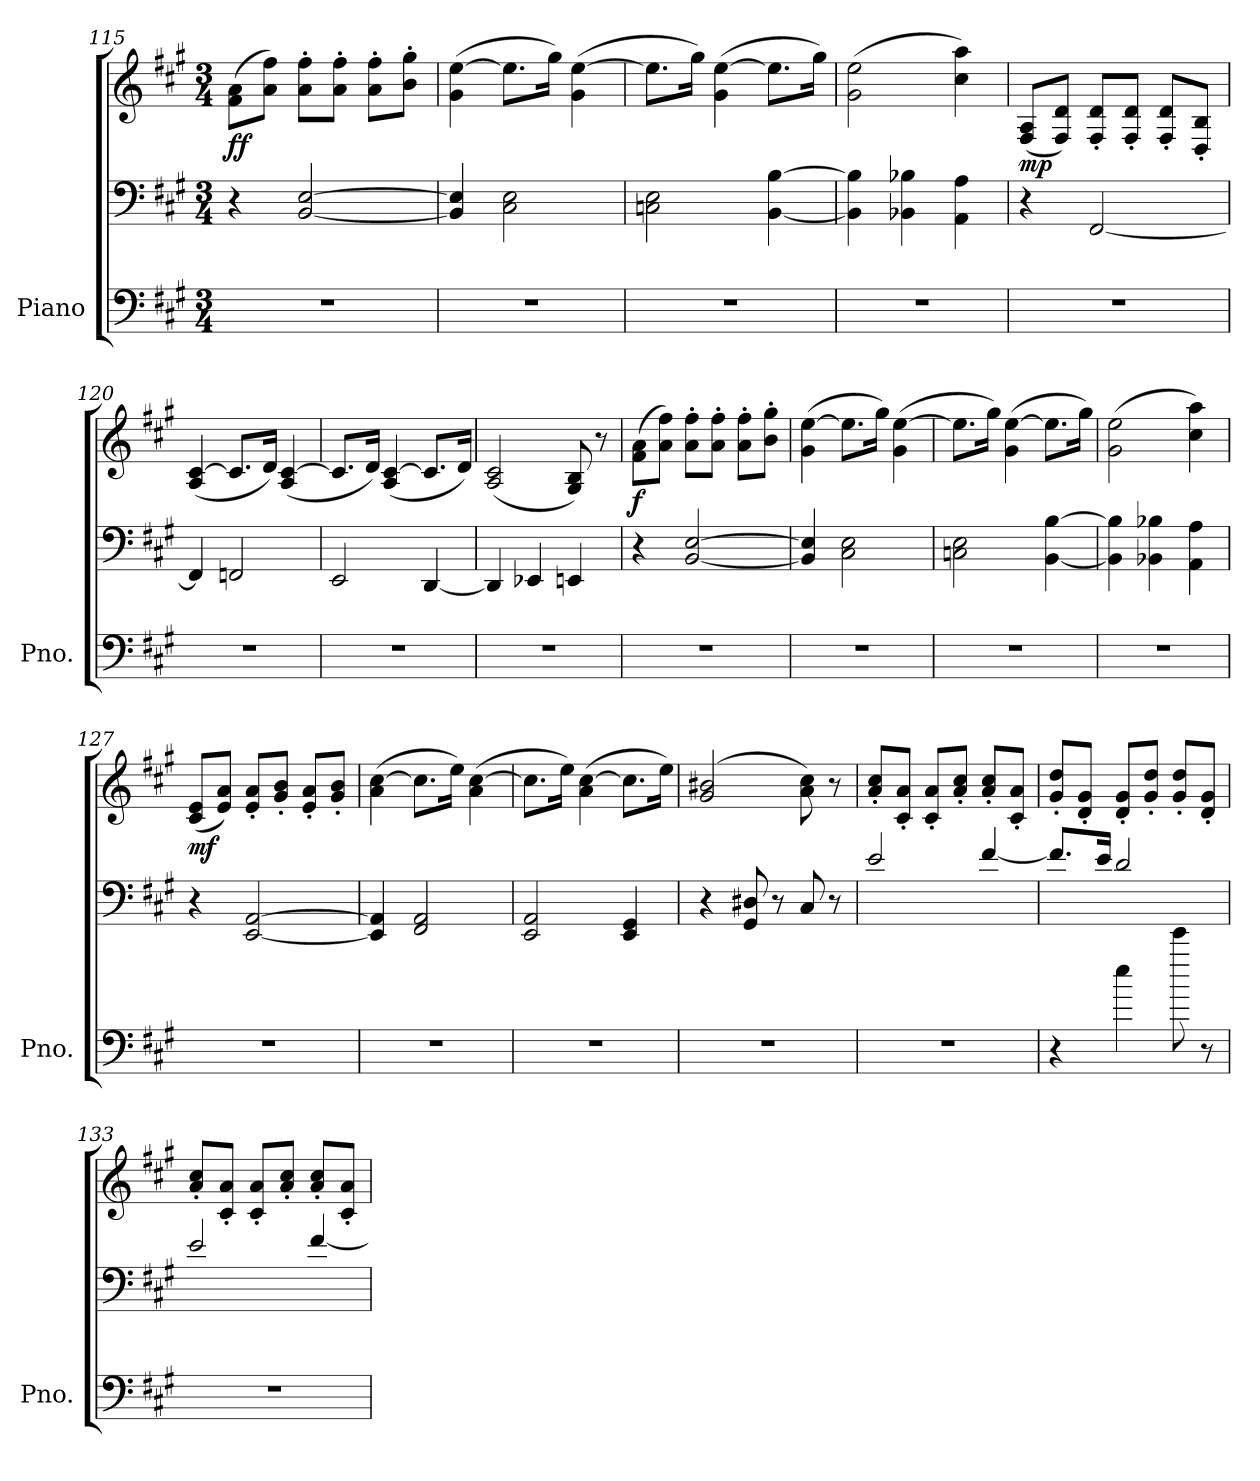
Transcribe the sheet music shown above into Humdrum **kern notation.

**kern	**kern	**kern	**dynam
*part1	*part1	*part1	*part1
*staff3	*staff2	*staff1	*staff1/2/3
*I"Piano	*	*	*
*I'Pno.	*	*	*
*clefF4	*clefF4	*clefG2	*
*k[f#c#g#]	*k[f#c#g#]	*k[f#c#g#]	*
*M3/4	*M3/4	*M3/4	*
=115	=115	=115	=115
!	!	!	!LO:DY:b
2.r	4r	(>8f#\ 8a\L	ff
.	.	8a\ 8ff#\J)	.
.	[2BB/ [2E/	8a\' 8ff#\'L	.
.	.	8a\' 8ff#\'J	.
.	.	8a\' 8ff#\'L	.
.	.	8b\' 8gg#\'J	.
=116	=116	=116	=116
2.r	4BB/] 4E/]	(>4g#\ [4ee\	.
.	2C#\ 2E\	8.ee\L]	.
.	.	16gg#\Jk)	.
.	.	(>4g#\ [4ee\	.
!!LO:LB:g=z
=117	=117	=117	=117
2.r	2Cn\ 2E\	8.ee\L]	.
.	.	16gg#\Jk)	.
.	.	(>4g#\ [4ee\	.
.	[4BB\ [4B\	8.ee\L]	.
.	.	16gg#\Jk)	.
=118	=118	=118	=118
2.r	4BB\] 4B\]	(>2g#\ 2ee\	.
.	4BB-X\ 4B-X\	.	.
.	4AA\ 4A\	4cc#\ 4aa\)	.
=119	=119	=119	=119
!	!	!	!LO:DY:b
2.r	4r	(<8F#/ 8A/L	mp
.	.	8F#/ 8d/J)	.
.	[2FF#/	8F#/' 8d/'L	.
.	.	8F#/' 8d/'J	.
.	.	8F#/' 8d/'L	.
.	.	8D/' 8B/'J	.
=120	=120	=120	=120
2.r	4FF#/]	(<4A/ [4c#/	.
.	2FFn/	8.c#/L]	.
.	.	16d/Jk)	.
.	.	(<4A/ [4c#/	.
=121	=121	=121	=121
2.r	2EE/	8.c#/L]	.
.	.	16d/Jk)	.
.	.	(<4A/ [4c#/	.
.	[4DD/	8.c#/L]	.
.	.	16d/Jk)	.
=122	=122	=122	=122
2.r	4DD/]	(<2A/ 2c#/	.
.	4EE-X/	.	.
.	4EEn/	8G#/ 8B/)	.
.	.	8r	.
!!LO:PB:g=z
=123	=123	=123	=123
!	!	!	!LO:DY:b
2.r	4r	(>8f#\ 8a\L	f
.	.	8a\ 8ff#\J)	.
.	[2BB/ [2E/	8a\' 8ff#\'L	.
.	.	8a\' 8ff#\'J	.
.	.	8a\' 8ff#\'L	.
.	.	8b\' 8gg#\'J	.
=124	=124	=124	=124
2.r	4BB/] 4E/]	(>4g#\ [4ee\	.
.	2C#\ 2E\	8.ee\L]	.
.	.	16gg#\Jk)	.
.	.	(>4g#\ [4ee\	.
=125	=125	=125	=125
2.r	2Cn\ 2E\	8.ee\L]	.
.	.	16gg#\Jk)	.
.	.	(>4g#\ [4ee\	.
.	[4BB\ [4B\	8.ee\L]	.
.	.	16gg#\Jk)	.
=126	=126	=126	=126
2.r	4BB\] 4B\]	(>2g#\ 2ee\	.
.	4BB-X\ 4B-X\	.	.
.	4AA\ 4A\	4cc#\ 4aa\)	.
=127	=127	=127	=127
!	!	!	!LO:DY:b
2.r	4r	(<8c#/ 8e/L	mf
.	.	8e/ 8a/J)	.
.	[2EE/ [2AA/	8e/' 8a/'L	.
.	.	8g#/' 8b/'J	.
.	.	8e/' 8a/'L	.
.	.	8g#/' 8b/'J	.
=128	=128	=128	=128
2.r	4EE/] 4AA/]	(>4a\ [4cc#\	.
.	2FF#/ 2AA/	8.cc#\L]	.
.	.	16ee\Jk)	.
.	.	(>4a\ [4cc#\	.
=129	=129	=129	=129
2.r	2EE/ 2AA/	8.cc#\L]	.
.	.	16ee\Jk)	.
.	.	(>4a\ [4cc#\	.
.	4EE/ 4GG#/	8.cc#\L]	.
.	.	16ee\Jk)	.
!!LO:LB:g=z
=130	=130	=130	=130
2.r	4r	(>2g#/ 2b#X/	.
.	8GG#/ 8D#X/	.	.
.	8r	.	.
.	8C#/	8a\ 8cc#\)	.
.	8r	8r	.
=131	=131	=131	=131
!	!	!	!LO:DY:b=2
!	!	!	!LO:DY:n=1:b
2.r	2e/	8a/' 8cc#/'L	mf p
.	.	8c#/' 8a/'J	.
.	.	8c#/' 8a/'L	.
.	.	8a/' 8cc#/'J	.
.	[4f#/	8a/' 8cc#/'L	.
.	.	8c#/' 8a/'J	.
=132	=132	=132	=132
4r	8.f#/L]	8g#/' 8dd/'L	.
.	.	8d/' 8g#/'J	.
.	16e/Jk	.	.
4ee\	2d/	8d/' 8g#/'L	.
.	.	8g#/' 8dd/'J	.
8eee\	.	8g#/' 8dd/'L	.
8r	.	8d/' 8g#/'J	.
=133	=133	=133	=133
2.r	2e/	8a/' 8cc#/'L	.
.	.	8c#/' 8a/'J	.
.	.	8c#/' 8a/'L	.
.	.	8a/' 8cc#/'J	.
.	[4f#/	8a/' 8cc#/'L	.
.	.	8c#/' 8a/'J	.
=	=	=	=
*-	*-	*-	*-
